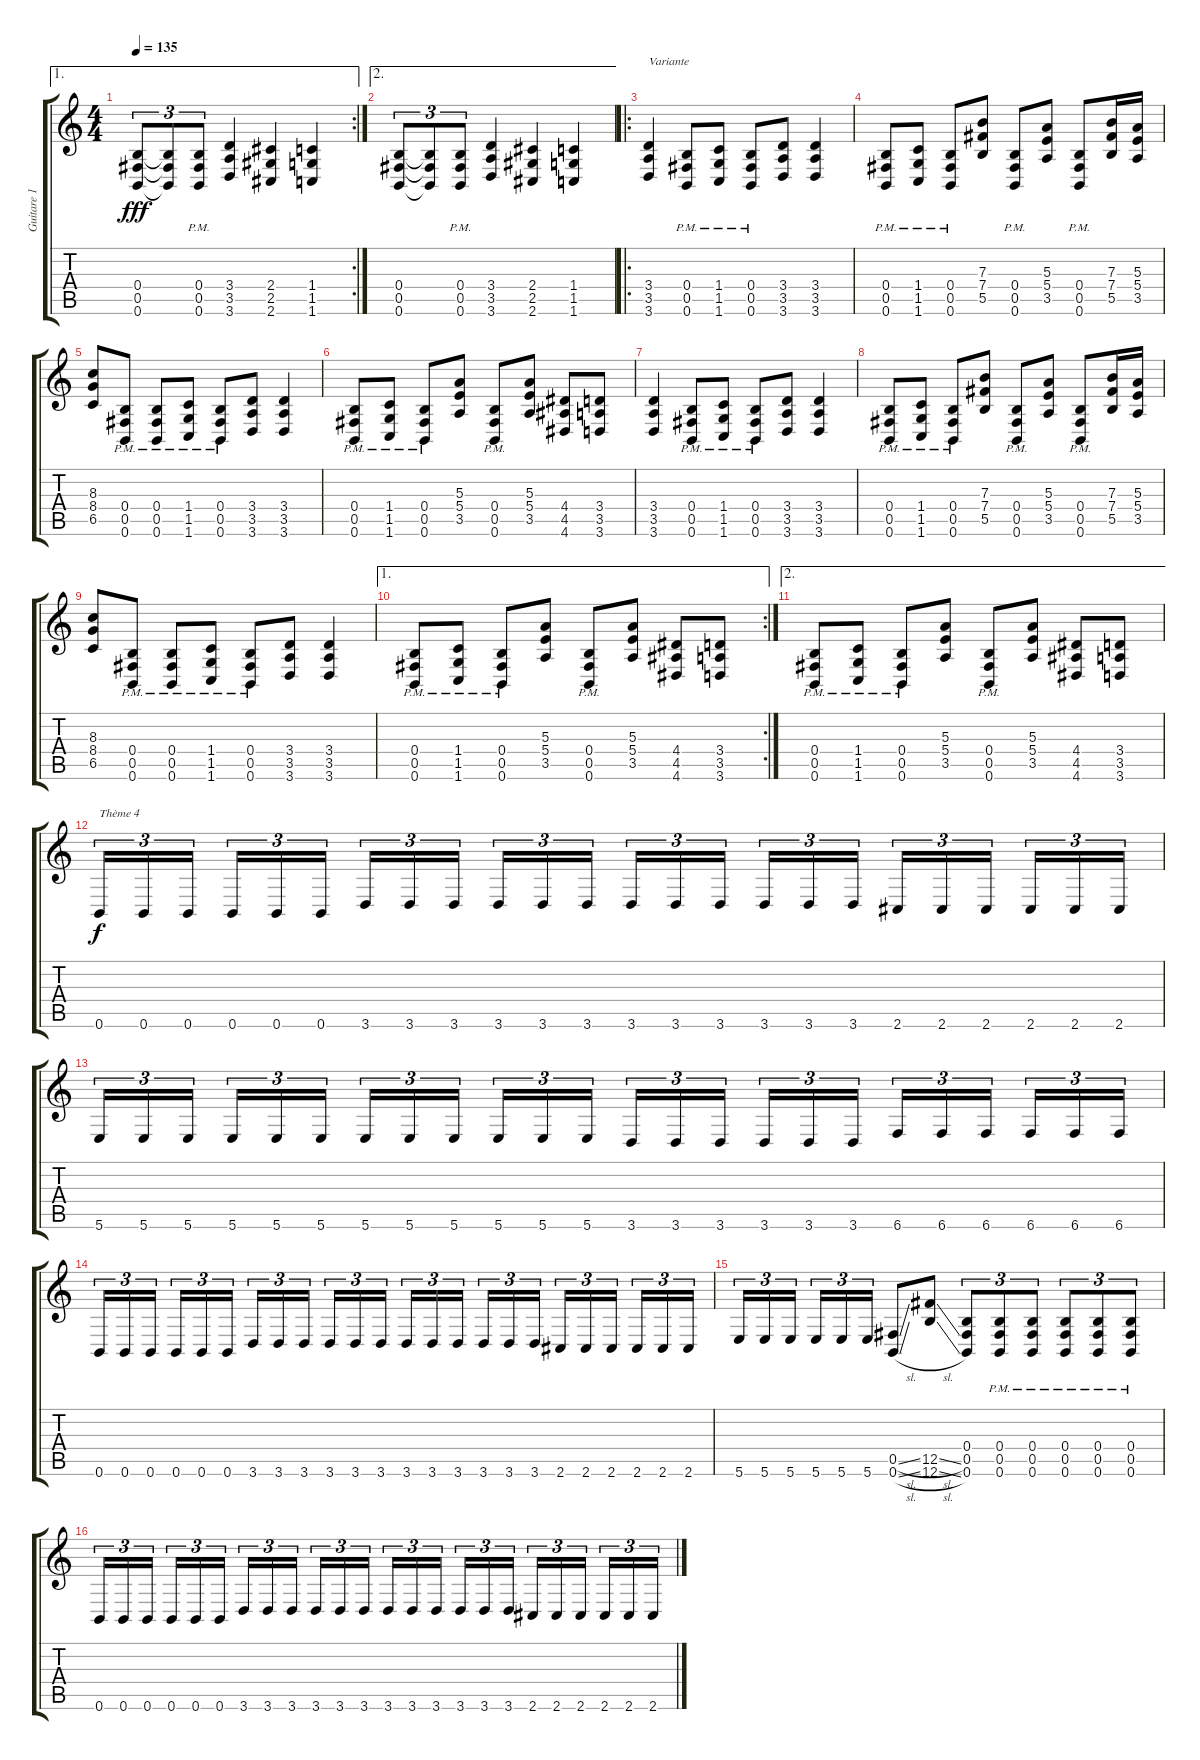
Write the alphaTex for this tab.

\track ("Guitare 1" "Guitare 1") {instrument distortionguitar}
\staff {score tabs}
\tuning (Db4 Ab3 E3 B2 Gb2 B1) {hide}
\ae 1
\rc 2
\ts (4 4)
\tempo 135
\clef g2
\ks c
(0.4 0.5 0.6).8{tu (3 2) dy fff} (0.4{t} 0.5{t} 0.6{t}).8{tu (3 2)} (0.4{pm} 0.5{pm} 0.6{pm}).8{tu (3 2)} (3.4 3.5 3.6).4 (2.4 2.5 2.6).4 (1.4 1.5 1.6).4 |
\ae 2
(0.4 0.5 0.6).8{tu (3 2)} (0.4{t} 0.5{t} 0.6{t}).8{tu (3 2)} (0.4{pm} 0.5{pm} 0.6{pm}).8{tu (3 2)} (3.4 3.5 3.6).4 (2.4 2.5 2.6).4 (1.4 1.5 1.6).4 |
\ro
(3.4 3.5 3.6).4{txt "Variante" volume 11 balance 12} (0.4{pm} 0.5{pm} 0.6{pm}).8 (1.4{pm} 1.5{pm} 1.6{pm}).8 (0.4{pm} 0.5{pm} 0.6{pm}).8 (3.4 3.5 3.6).8 (3.4 3.5 3.6).4 |
(0.4{pm} 0.5{pm} 0.6{pm}).8 (1.4{pm} 1.5{pm} 1.6{pm}).8 (0.4{pm} 0.5{pm} 0.6{pm}).8 (7.3 7.4 5.5).8 (0.4{pm} 0.5{pm} 0.6{pm}).8 (5.3 5.4 3.5).8 (0.4{pm} 0.5{pm} 0.6{pm}).8 (7.3 7.4 5.5).16 (5.3 5.4 3.5).16 |
(8.3 8.4 6.5).8 (0.4{pm} 0.5{pm} 0.6{pm}).8 (0.4{pm} 0.5{pm} 0.6{pm}).8 (1.4{pm} 1.5{pm} 1.6{pm}).8 (0.4{pm} 0.5{pm} 0.6{pm}).8 (3.4 3.5 3.6).8 (3.4 3.5 3.6).4 |
(0.4{pm} 0.5{pm} 0.6{pm}).8 (1.4{pm} 1.5{pm} 1.6{pm}).8 (0.4{pm} 0.5{pm} 0.6{pm}).8 (5.3 5.4 3.5).8 (0.4{pm} 0.5{pm} 0.6{pm}).8 (5.3 5.4 3.5).8 (4.4 4.5 4.6).8 (3.4 3.5 3.6).8 |
(3.4 3.5 3.6).4 (0.4{pm} 0.5{pm} 0.6{pm}).8 (1.4{pm} 1.5{pm} 1.6{pm}).8 (0.4{pm} 0.5{pm} 0.6{pm}).8 (3.4 3.5 3.6).8 (3.4 3.5 3.6).4 |
(0.4{pm} 0.5{pm} 0.6{pm}).8 (1.4{pm} 1.5{pm} 1.6{pm}).8 (0.4{pm} 0.5{pm} 0.6{pm}).8 (7.3 7.4 5.5).8 (0.4{pm} 0.5{pm} 0.6{pm}).8 (5.3 5.4 3.5).8 (0.4{pm} 0.5{pm} 0.6{pm}).8 (7.3 7.4 5.5).16 (5.3 5.4 3.5).16 |
(8.3 8.4 6.5).8 (0.4{pm} 0.5{pm} 0.6{pm}).8 (0.4{pm} 0.5{pm} 0.6{pm}).8 (1.4{pm} 1.5{pm} 1.6{pm}).8 (0.4{pm} 0.5{pm} 0.6{pm}).8 (3.4 3.5 3.6).8 (3.4 3.5 3.6).4 |
\ae 1
\rc 2
(0.4{pm} 0.5{pm} 0.6{pm}).8 (1.4{pm} 1.5{pm} 1.6{pm}).8 (0.4{pm} 0.5{pm} 0.6{pm}).8 (5.3 5.4 3.5).8 (0.4{pm} 0.5{pm} 0.6{pm}).8 (5.3 5.4 3.5).8 (4.4 4.5 4.6).8 (3.4 3.5 3.6).8 |
\ae 2
(0.4{pm} 0.5{pm} 0.6{pm}).8 (1.4{pm} 1.5{pm} 1.6{pm}).8 (0.4{pm} 0.5{pm} 0.6{pm}).8 (5.3 5.4 3.5).8 (0.4{pm} 0.5{pm} 0.6{pm}).8 (5.3 5.4 3.5).8 (4.4 4.5 4.6).8 (3.4 3.5 3.6).8 |
0.6.16{tu (3 2) txt "Thème 4" dy f} 0.6.16{tu (3 2)} 0.6.16{tu (3 2) beam splitsecondary} 0.6.16{tu (3 2)} 0.6.16{tu (3 2)} 0.6.16{tu (3 2)} 3.6.16{tu (3 2)} 3.6.16{tu (3 2)} 3.6.16{tu (3 2) beam splitsecondary} 3.6.16{tu (3 2)} 3.6.16{tu (3 2)} 3.6.16{tu (3 2)} 3.6.16{tu (3 2)} 3.6.16{tu (3 2)} 3.6.16{tu (3 2) beam splitsecondary} 3.6.16{tu (3 2)} 3.6.16{tu (3 2)} 3.6.16{tu (3 2)} 2.6.16{tu (3 2)} 2.6.16{tu (3 2)} 2.6.16{tu (3 2) beam splitsecondary} 2.6.16{tu (3 2)} 2.6.16{tu (3 2)} 2.6.16{tu (3 2)} |
5.6.16{tu (3 2)} 5.6.16{tu (3 2)} 5.6.16{tu (3 2) beam splitsecondary} 5.6.16{tu (3 2)} 5.6.16{tu (3 2)} 5.6.16{tu (3 2)} 5.6.16{tu (3 2)} 5.6.16{tu (3 2)} 5.6.16{tu (3 2) beam splitsecondary} 5.6.16{tu (3 2)} 5.6.16{tu (3 2)} 5.6.16{tu (3 2)} 3.6.16{tu (3 2)} 3.6.16{tu (3 2)} 3.6.16{tu (3 2) beam splitsecondary} 3.6.16{tu (3 2)} 3.6.16{tu (3 2)} 3.6.16{tu (3 2)} 6.6.16{tu (3 2)} 6.6.16{tu (3 2)} 6.6.16{tu (3 2) beam splitsecondary} 6.6.16{tu (3 2)} 6.6.16{tu (3 2)} 6.6.16{tu (3 2)} |
0.6.16{tu (3 2)} 0.6.16{tu (3 2)} 0.6.16{tu (3 2) beam splitsecondary} 0.6.16{tu (3 2)} 0.6.16{tu (3 2)} 0.6.16{tu (3 2)} 3.6.16{tu (3 2)} 3.6.16{tu (3 2)} 3.6.16{tu (3 2) beam splitsecondary} 3.6.16{tu (3 2)} 3.6.16{tu (3 2)} 3.6.16{tu (3 2)} 3.6.16{tu (3 2)} 3.6.16{tu (3 2)} 3.6.16{tu (3 2) beam splitsecondary} 3.6.16{tu (3 2)} 3.6.16{tu (3 2)} 3.6.16{tu (3 2)} 2.6.16{tu (3 2)} 2.6.16{tu (3 2)} 2.6.16{tu (3 2) beam splitsecondary} 2.6.16{tu (3 2)} 2.6.16{tu (3 2)} 2.6.16{tu (3 2)} |
5.6.16{tu (3 2)} 5.6.16{tu (3 2)} 5.6.16{tu (3 2) beam splitsecondary} 5.6.16{tu (3 2)} 5.6.16{tu (3 2)} 5.6.16{tu (3 2)} (0.5{sl} 0.6{sl}).8 (12.5{sl} 12.6{sl}).8 (0.4 0.5 0.6).8{tu (3 2)} (0.4{pm} 0.5{pm} 0.6{pm}).8{tu (3 2)} (0.4{pm} 0.5{pm} 0.6{pm}).8{tu (3 2)} (0.4{pm} 0.5{pm} 0.6{pm}).8{tu (3 2)} (0.4{pm} 0.5{pm} 0.6{pm}).8{tu (3 2)} (0.4{pm} 0.5{pm} 0.6{pm}).8{tu (3 2)} |
0.6.16{tu (3 2)} 0.6.16{tu (3 2)} 0.6.16{tu (3 2) beam splitsecondary} 0.6.16{tu (3 2)} 0.6.16{tu (3 2)} 0.6.16{tu (3 2)} 3.6.16{tu (3 2)} 3.6.16{tu (3 2)} 3.6.16{tu (3 2) beam splitsecondary} 3.6.16{tu (3 2)} 3.6.16{tu (3 2)} 3.6.16{tu (3 2)} 3.6.16{tu (3 2)} 3.6.16{tu (3 2)} 3.6.16{tu (3 2) beam splitsecondary} 3.6.16{tu (3 2)} 3.6.16{tu (3 2)} 3.6.16{tu (3 2)} 2.6.16{tu (3 2)} 2.6.16{tu (3 2)} 2.6.16{tu (3 2) beam splitsecondary} 2.6.16{tu (3 2)} 2.6.16{tu (3 2)} 2.6.16{tu (3 2)}
